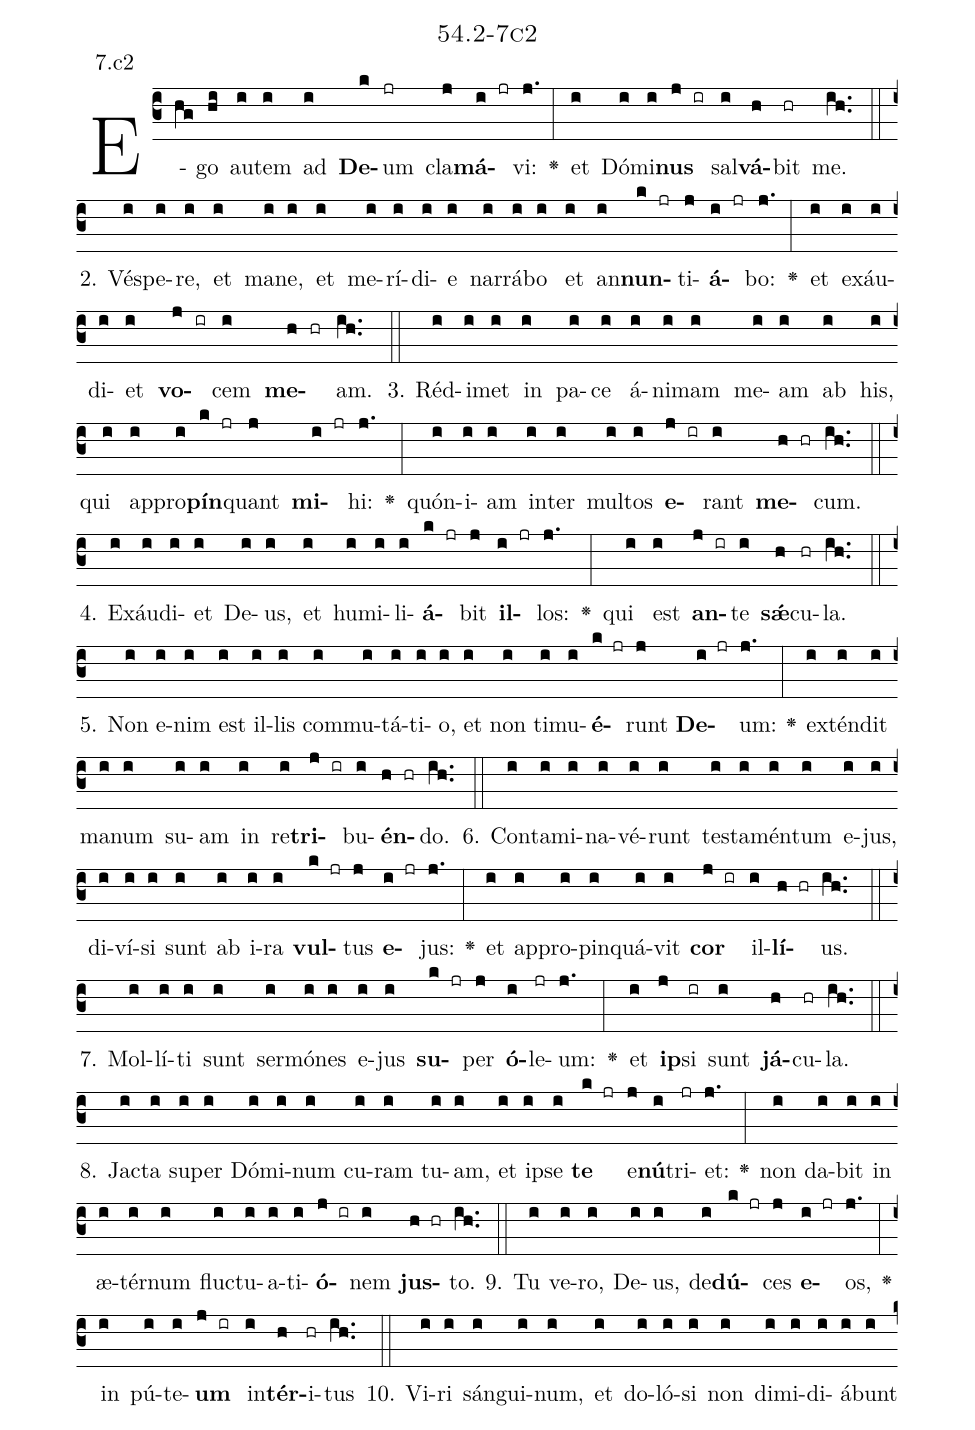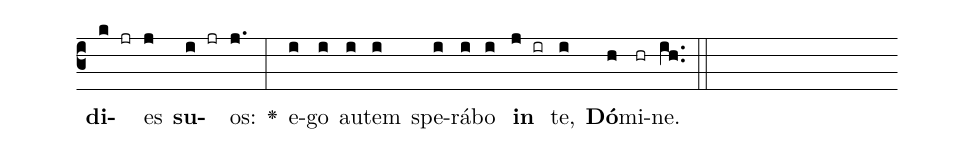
name: 54.2-7c2;
annotation: 7.c2;
%%
(c3)E(hg)go(hi) au(i)tem(i) ad(i) <b>De</b>(k)um(jr) cla(j)<b>má</b>(i jr)vi:(j.) <v>\greheightstar</v>(:) et(i) Dó(i)mi(i)<b>nus</b>(j ir) sal(i)<b>vá</b>(h)bit(hr) me.(ih..) (::)
2. Vés(i)pe(i)re,(i) et(i) ma(i)ne,(i) et(i) me(i)rí(i)di(i)e(i) nar(i)rá(i)bo(i) et(i) an(i)<b>nun</b>(k jr)ti(j)<b>á</b>(i jr)bo:(j.) <v>\greheightstar</v>(:) et(i) ex(i)áu(i)di(i)et(i) <b>vo</b>(j ir)cem(i) <b>me</b>(h hr)am.(ih..) (::)
3. Réd(i)i(i)met(i) in(i) pa(i)ce(i) á(i)ni(i)mam(i) me(i)am(i) ab(i) his,(i) qui(i) ap(i)pro(i)<b>pín</b>(k jr)quant(j) <b>mi</b>(i jr)hi:(j.) <v>\greheightstar</v>(:) quón(i)i(i)am(i) in(i)ter(i) mul(i)tos(i) <b>e</b>(j ir)rant(i) <b>me</b>(h hr)cum.(ih..) (::)
4. Ex(i)áu(i)di(i)et(i) De(i)us,(i) et(i) hu(i)mi(i)li(i)<b>á</b>(k jr)bit(j) <b>il</b>(i jr)los:(j.) <v>\greheightstar</v>(:) qui(i) est(i) <b>an</b>(j ir)te(i) <b>sǽ</b>(h)cu(hr)la.(ih..) (::)
5. Non(i) e(i)nim(i) est(i) il(i)lis(i) com(i)mu(i)tá(i)ti(i)o,(i) et(i) non(i) ti(i)mu(i)<b>é</b>(k jr)runt(j) <b>De</b>(i jr)um:(j.) <v>\greheightstar</v>(:) ex(i)tén(i)dit(i) ma(i)num(i) su(i)am(i) in(i) re(i)<b>tri</b>(j ir)bu(i)<b>én</b>(h hr)do.(ih..) (::)
6. Con(i)ta(i)mi(i)na(i)vé(i)runt(i) tes(i)ta(i)mén(i)tum(i) e(i)jus,(i) di(i)ví(i)si(i) sunt(i) ab(i) i(i)ra(i) <b>vul</b>(k jr)tus(j) <b>e</b>(i jr)jus:(j.) <v>\greheightstar</v>(:) et(i) ap(i)pro(i)pin(i)quá(i)vit(i) <b>cor</b>(j ir) il(i)<b>lí</b>(h hr)us.(ih..) (::)
7. Mol(i)lí(i)ti(i) sunt(i) ser(i)mó(i)nes(i) e(i)jus(i) <b>su</b>(k jr)per(j) <b>ó</b>(i)le(jr)um:(j.) <v>\greheightstar</v>(:) et(i) <b>ip</b>(j)si(ir) sunt(i) <b>já</b>(h)cu(hr)la.(ih..) (::)
8. Jac(i)ta(i) su(i)per(i) Dó(i)mi(i)num(i) cu(i)ram(i) tu(i)am,(i) et(i) ip(i)se(i) <b>te</b>(k jr) e(j)<b>nú</b>(i)tri(jr)et:(j.) <v>\greheightstar</v>(:) non(i) da(i)bit(i) in(i) æ(i)tér(i)num(i) fluc(i)tu(i)a(i)ti(i)<b>ó</b>(j ir)nem(i) <b>jus</b>(h hr)to.(ih..) (::)
9. Tu(i) ve(i)ro,(i) De(i)us,(i) de(i)<b>dú</b>(k jr)ces(j) <b>e</b>(i jr)os,(j.) <v>\greheightstar</v>(:) in(i) pú(i)te(i)<b>um</b>(j ir) in(i)<b>tér</b>(h)i(hr)tus(ih..) (::)
10. Vi(i)ri(i) sán(i)gui(i)num,(i) et(i) do(i)ló(i)si(i) non(i) di(i)mi(i)di(i)á(i)bunt(i) <b>di</b>(k jr)es(j) <b>su</b>(i jr)os:(j.) <v>\greheightstar</v>(:) e(i)go(i) au(i)tem(i) spe(i)rá(i)bo(i) <b>in</b>(j ir) te,(i) <b>Dó</b>(h)mi(hr)ne.(ih..) (::)
